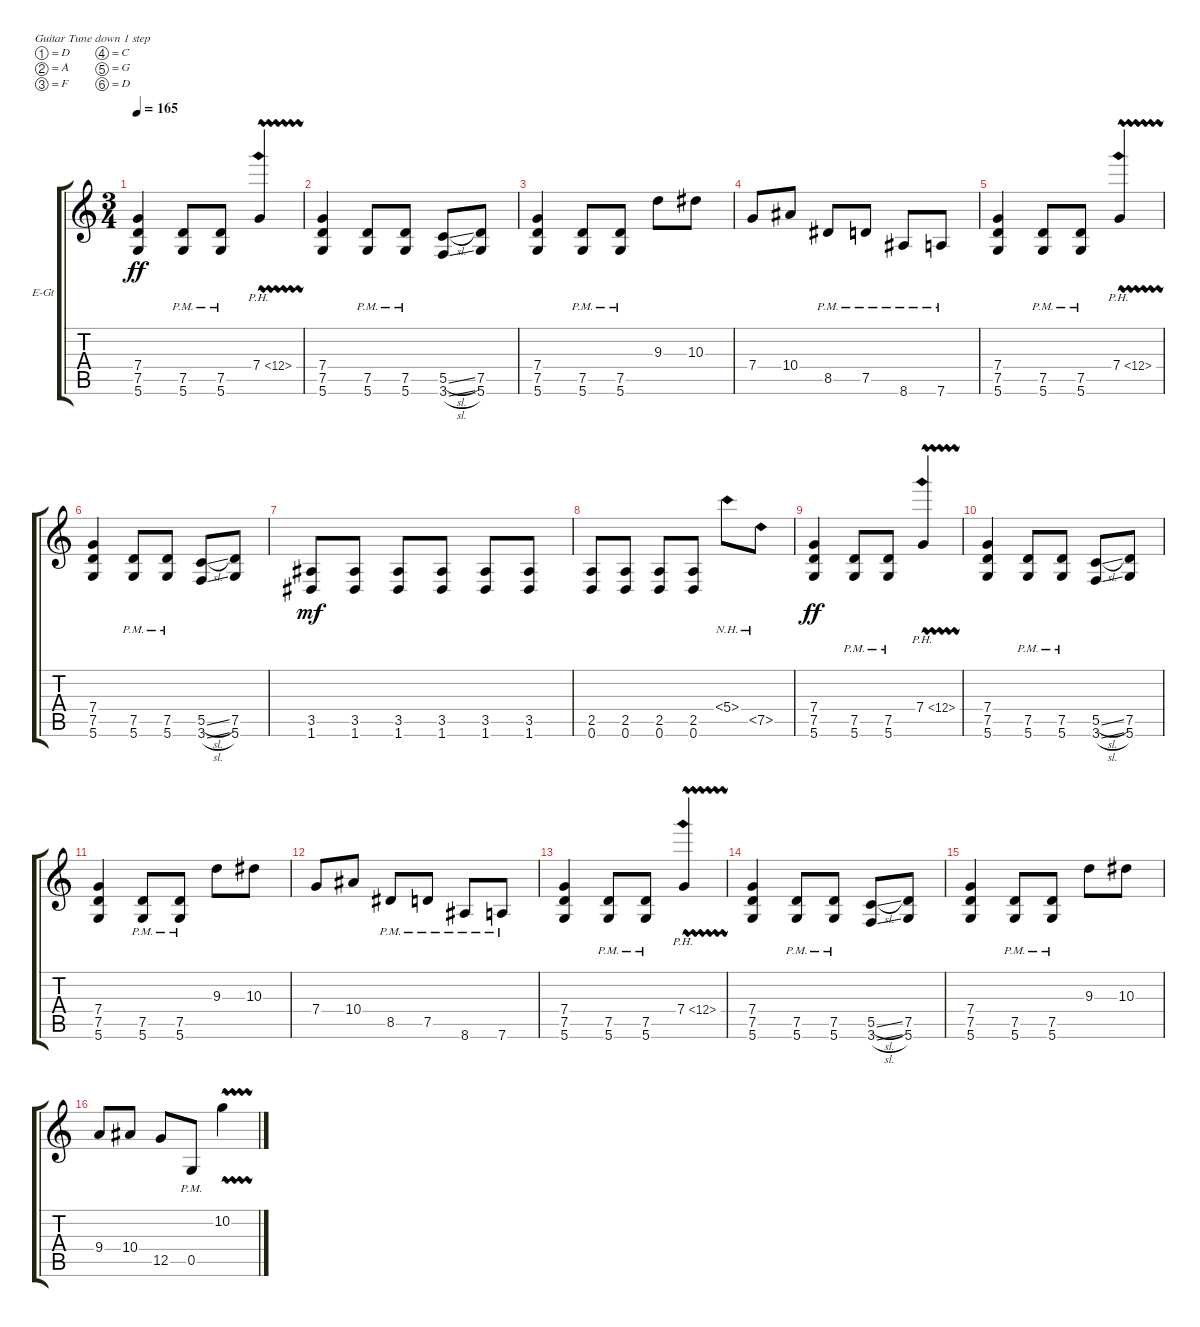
\bracketExtendMode groupsimilarinstruments
\firstSystemTrackNameOrientation horizontal
\otherSystemsTrackNameOrientation horizontal
\track ("Electric Guitar 1" "E-Gt") {instrument distortionguitar}
\staff {score tabs}
\tuning (D4 A3 F3 C3 G2 D2)
\ts (3 4)
\tempo 165
\clef g2
\ks c
(5.6 7.5 7.4).4{dy ff} (5.6{pm} 7.5{pm}).8 (5.6{pm} 7.5{pm}).8 7.4{ph 5 vw}.4 |
(5.6 7.5 7.4).4 (5.6{pm} 7.5{pm}).8 (5.6{pm} 7.5{pm}).8 (3.6{sl} 5.5{sl}).8 (5.6 7.5).8 |
(5.6 7.5 7.4).4 (5.6{pm} 7.5{pm}).8 (5.6{pm} 7.5{pm}).8 9.3.8 10.3.8 |
7.4.8 10.4.8 8.5{pm}.8 7.5{pm}.8 8.6{pm}.8 7.6{pm}.8 |
(5.6 7.5 7.4).4 (5.6{pm} 7.5{pm}).8 (5.6{pm} 7.5{pm}).8 7.4{ph 5 vw}.4 |
(5.6 7.5 7.4).4 (5.6{pm} 7.5{pm}).8 (5.6{pm} 7.5{pm}).8 (3.6{sl} 5.5{sl}).8 (5.6 7.5).8 |
(1.6 3.5).8{dy mf} (1.6 3.5).8 (1.6 3.5).8 (1.6 3.5).8 (1.6 3.5).8 (1.6 3.5).8 |
(0.6 2.5).8 (2.5 0.6).8 (2.5 0.6).8 (2.5 0.6).8 5.4{nh}.8 7.5{nh}.8 |
(5.6 7.5 7.4).4{dy ff} (5.6{pm} 7.5{pm}).8 (5.6{pm} 7.5{pm}).8 7.4{ph 5 vw}.4 |
(5.6 7.5 7.4).4 (5.6{pm} 7.5{pm}).8 (5.6{pm} 7.5{pm}).8 (3.6{sl} 5.5{sl}).8 (5.6 7.5).8 |
(5.6 7.5 7.4).4 (5.6{pm} 7.5{pm}).8 (5.6{pm} 7.5{pm}).8 9.3.8 10.3.8 |
7.4.8 10.4.8 8.5{pm}.8 7.5{pm}.8 8.6{pm}.8 7.6{pm}.8 |
(5.6 7.5 7.4).4 (5.6{pm} 7.5{pm}).8 (5.6{pm} 7.5{pm}).8 7.4{ph 5 vw}.4 |
(5.6 7.5 7.4).4 (5.6{pm} 7.5{pm}).8 (5.6{pm} 7.5{pm}).8 (3.6{sl} 5.5{sl}).8 (5.6 7.5).8 |
(5.6 7.5 7.4).4 (5.6{pm} 7.5{pm}).8 (5.6{pm} 7.5{pm}).8 9.3.8 10.3.8 |
9.4.8 10.4.8 12.5.8 0.5{pm}.8 10.2{vw}.4
